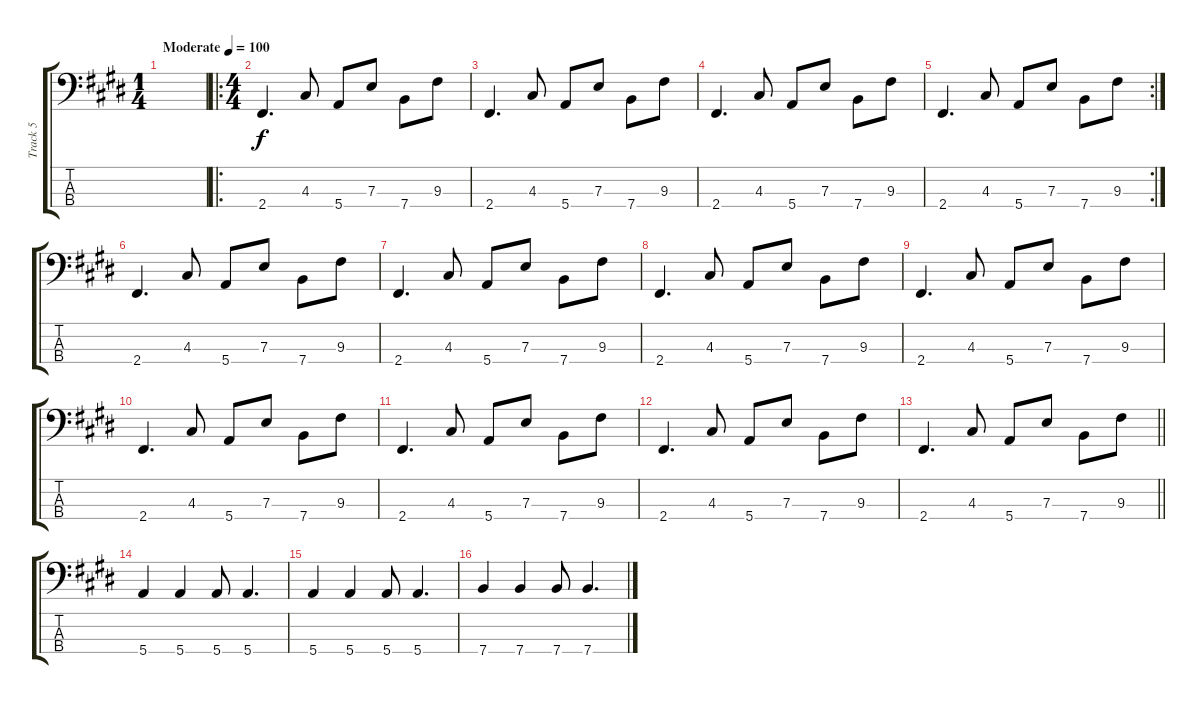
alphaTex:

\track ("Track 5" "Track 5") {instrument electricbassfinger}
\staff {score tabs}
\tuning (G2 D2 A1 E1) {hide}
\ts (1 4)
\tempo (100 "Moderate")
\clef f4
\ks e
|
\ro
\ts (4 4)
2.4.4{d} 4.3.8 5.4.8 7.3.8 7.4.8 9.3.8 |
2.4.4{d} 4.3.8 5.4.8 7.3.8 7.4.8 9.3.8 |
2.4.4{d} 4.3.8 5.4.8 7.3.8 7.4.8 9.3.8 |
\rc 2
2.4.4{d} 4.3.8 5.4.8 7.3.8 7.4.8 9.3.8 |
2.4.4{d} 4.3.8 5.4.8 7.3.8 7.4.8 9.3.8 |
2.4.4{d} 4.3.8 5.4.8 7.3.8 7.4.8 9.3.8 |
2.4.4{d} 4.3.8 5.4.8 7.3.8 7.4.8 9.3.8 |
2.4.4{d} 4.3.8 5.4.8 7.3.8 7.4.8 9.3.8 |
2.4.4{d} 4.3.8 5.4.8 7.3.8 7.4.8 9.3.8 |
2.4.4{d} 4.3.8 5.4.8 7.3.8 7.4.8 9.3.8 |
2.4.4{d} 4.3.8 5.4.8 7.3.8 7.4.8 9.3.8 |
\barLineRight lightlight
2.4.4{d} 4.3.8 5.4.8 7.3.8 7.4.8 9.3.8 |
5.4.4 5.4.4 5.4.8 5.4.4{d} |
5.4.4 5.4.4 5.4.8 5.4.4{d} |
7.4.4 7.4.4 7.4.8 7.4.4{d}
